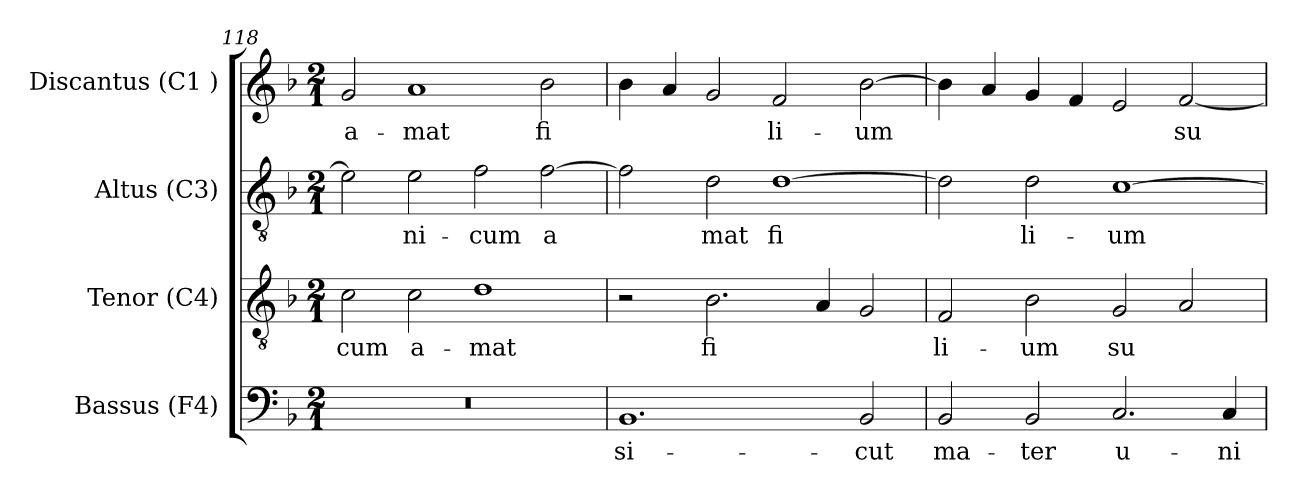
**kern	**text	**kern	**text	**kern	**text	**kern	**text
*part4	*part4	*part3	*part3	*part2	*part2	*part1	*part1
*staff4	*staff4	*staff3	*staff3	*staff2	*staff2	*staff1	*staff1
*I"Bassus (F4)	*	*I"Tenor (C4)	*	*I"Altus (C3)	*	*I"Discantus (C1 )	*
*I'B.	*	*I'T.	*	*I'A.	*	*I'D.	*
*clefF4	*	*clefGv2	*	*clefGv2	*	*clefG2	*
*k[b-]	*	*k[b-]	*	*k[b-]	*	*k[b-]	*
*F:	*	*F:	*	*F:	*	*F:	*
*M2/1	*	*M2/1	*	*M2/1	*	*M2/1	*
=118	=118	=118	=118	=118	=118	=118	=118
!	!	!	!LO:LY:b:cj	!	!LO:LY:b:cj	!	!LO:LY:b:cj
0r	.	2c\	-cum	2e\]	--	2g/	a-
!	!	!	!LO:LY:b:cj	!	!LO:LY:b:cj	!	!LO:LY:b:cj
.	.	2c\	a-	2e\	-ni-	1a	-mat
!	!	!	!LO:LY:b:cj	!	!LO:LY:b:cj	!	!
.	.	1d	-mat	2f\	-cum	.	.
!	!	!	!	!	!LO:LY:b:cj	!	!LO:LY:b:cj
.	.	.	.	[>2f\	a-	2b-\	fi-
=119	=119	=119	=119	=119	=119	=119	=119
!	!LO:LY:b	!	!	!	!LO:LY:b:cj	!	!LO:LY:b:cj
1.BB-	si-	2r	.	2f\]	--	4b-\	--
!	!	!	!	!	!	!	!LO:LY:b:cj
.	.	.	.	.	.	4a/	--
!	!	!	!LO:LY:b:cj	!	!LO:LY:b:cj	!	!LO:LY:b:cj
.	.	2.B-\	fi-	2d\	-mat	2g/	--
!	!	!	!	!	!LO:LY:b:cj	!	!LO:LY:b:cj
.	.	.	.	[>1d	fi-	2f/	-li-
!	!	!	!LO:LY:b:cj	!	!	!	!
.	.	4A/	--	.	.	.	.
!	!LO:LY:b	!	!LO:LY:b:cj	!	!	!	!LO:LY:b:cj
2BB-/	-cut	2G/	--	.	.	[>2b-\	-um
=120	=120	=120	=120	=120	=120	=120	=120
!	!LO:LY:b	!	!LO:LY:b:cj	!	!LO:LY:b:cj	!	!LO:LY:b:cj
2BB-/	ma-	2F/	-li-	2d\]	--	4b-\]	.
!	!	!	!	!	!	!	!LO:LY:b:cj
.	.	.	.	.	.	4a/	.
!	!LO:LY:b	!	!LO:LY:b:cj	!	!LO:LY:b:cj	!	!LO:LY:b:cj
2BB-/	-ter	2B-\	-um	2d\	-li-	4g/	.
!	!	!	!	!	!	!	!LO:LY:b:cj
.	.	.	.	.	.	4f/	.
!	!LO:LY:b	!	!LO:LY:b:cj	!	!LO:LY:b:cj	!	!LO:LY:b:cj
2.C/	u-	2G/	su-	[>1c	-um	2e/	.
!	!	!	!LO:LY:b:cj	!	!	!	!LO:LY:b:cj
.	.	2A/	--	.	.	[<2f/	su-
!	!LO:LY:b	!	!	!	!	!	!
4C/	-ni-	.	.	.	.	.	.
=	=	=	=	=	=	=	=
*-	*-	*-	*-	*-	*-	*-	*-
